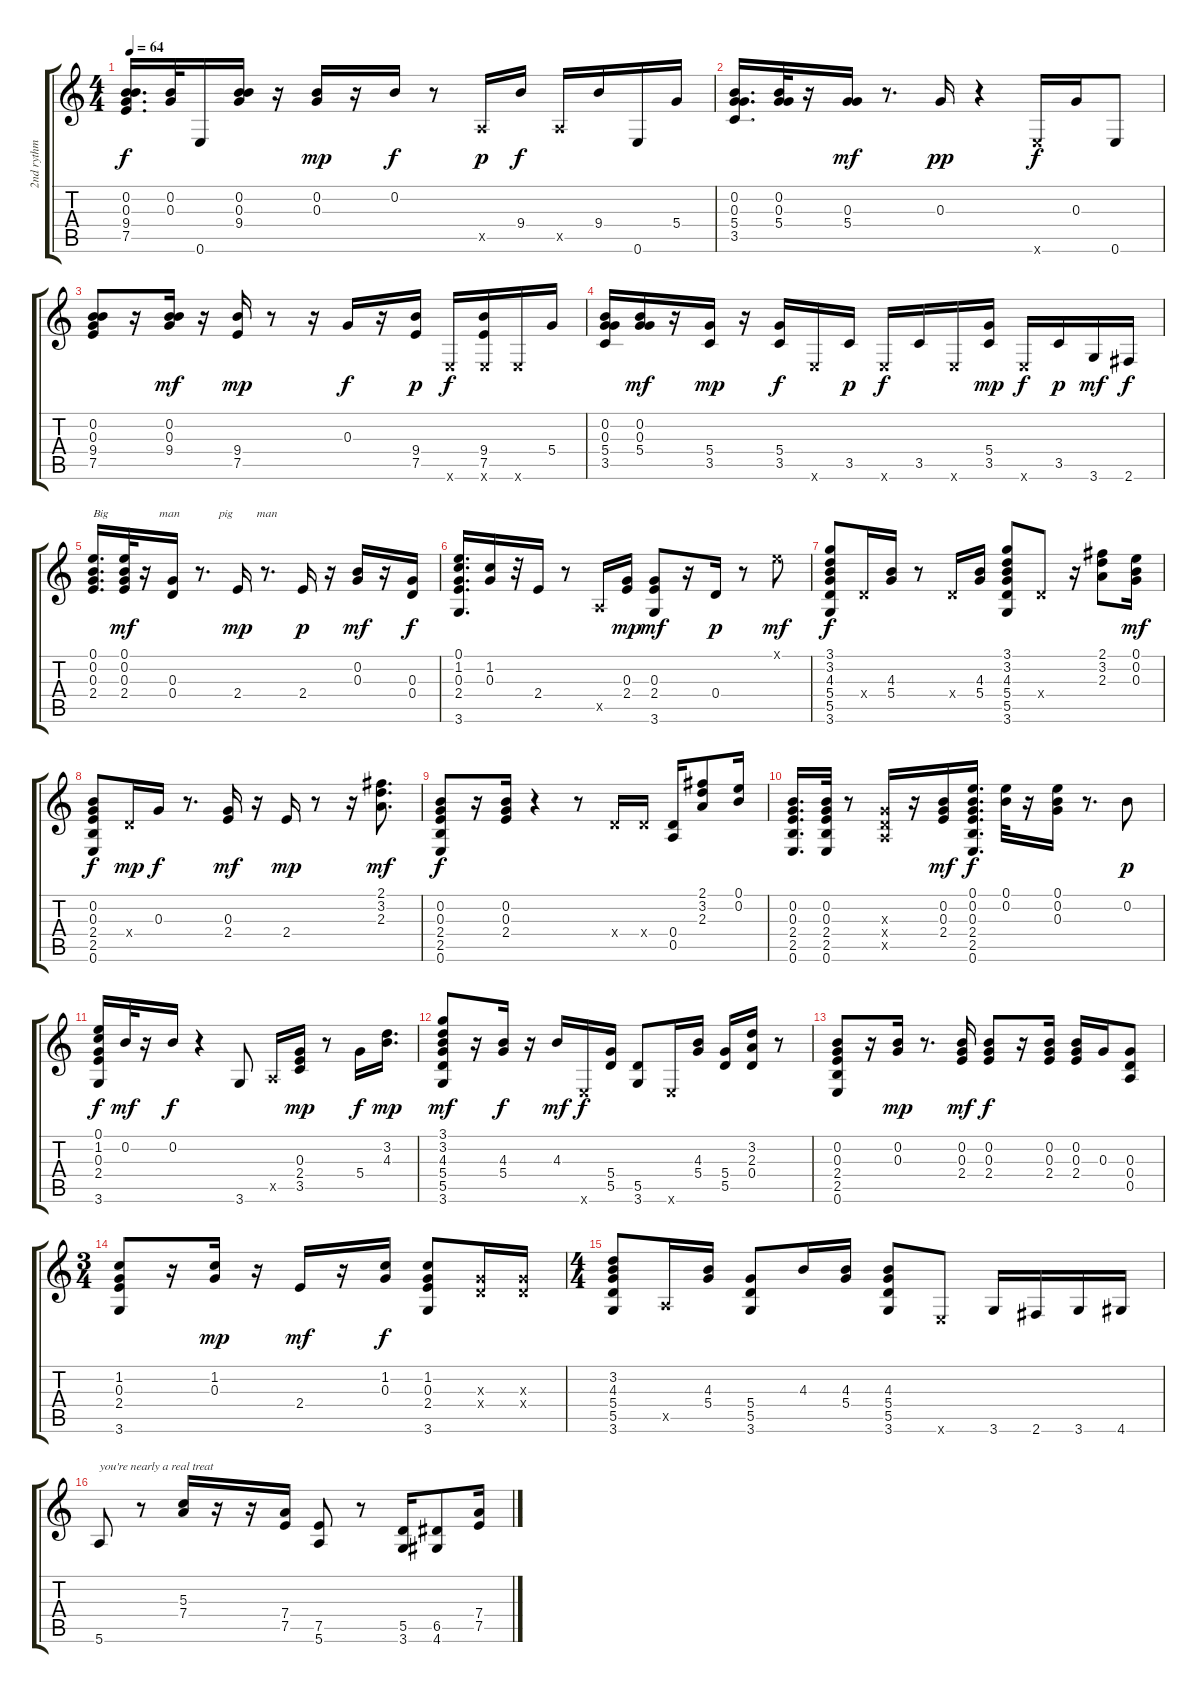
\track ("2nd rythm guitar" "2nd rythm ") {instrument electricguitarclean}
\staff {score tabs}
\tuning (E4 B3 G3 D3 A2 E2) {hide}
\ts (4 4)
\tempo 64
\clef g2
\ks c
(0.2 0.3 9.4 7.5).16{d dy f} (0.2 0.3).32 0.6.16 (0.2 0.3 9.4).16 r.16 (0.2 0.3).16{dy mp} r.16 0.2.16{dy f} r.8 0.5{x}.16{dy p} 9.4.16{dy f} 0.5{x}.16 9.4.16 0.6.16 5.4.16 |
(0.2 0.3 5.4 3.5).16{d} (0.2 0.3 5.4).32 r.16 (0.3 5.4).16{dy mf} r.8{d} 0.3.16{dy pp} r.4 0.6{x}.16{dy f} 0.3.16 0.6.8 |
(0.2 0.3 9.4 7.5).8 r.16 (0.2 0.3 9.4).16{dy mf} r.16 (9.4 7.5).16{dy mp} r.8 r.16 0.3.16{dy f} r.16 (9.4 7.5).16{dy p} 0.6{x}.16{dy f} (9.4 7.5 0.6{x}).16 0.6{x}.16 5.4.16 |
(0.2 0.3 5.4 3.5).16 (0.2 0.3 5.4).16{dy mf} r.16 (5.4 3.5).16{dy mp} r.16 (5.4 3.5).16{dy f} 0.6{x}.16 3.5.16{dy p} 0.6{x}.16{dy f} 3.5.16 0.6{x}.16 (5.4 3.5).16{dy mp} 0.6{x}.16{dy f} 3.5.16{dy p} 3.6.16{dy mf} 2.6.16{dy f} |
(0.1 0.2 0.3 2.4).16{d txt "Big                 man             pig        man"} (0.1 0.2 0.3 2.4).32{dy mf} r.16 (0.3 0.4).16 r.8{d} 2.4.16{dy mp} r.8{d} 2.4.16{dy p} r.16 (0.2 0.3).16{dy mf} r.16 (0.3 0.4).16{dy f} |
(0.1 1.2 0.3 2.4 3.6).16{d} (1.2 0.3).16 r.32 2.4.16 r.8 0.5{x}.16 (0.3 2.4).16{dy mp} (0.3 2.4 3.6).8{dy mf} r.16 0.4.16{dy p} r.8 0.1{x}.8{dy mf} |
(3.1 3.2 4.3 5.4 5.5 3.6).8{dy f} 0.4{x}.16 (4.3 5.4).16 r.8 0.4{x}.16 (4.3 5.4).16 (3.1 3.2 4.3 5.4 5.5 3.6).8 0.4{x}.8 r.16 (2.1 3.2 2.3).8 (0.1 0.2 0.3).16{dy mf} |
(0.2 0.3 2.4 2.5 0.6).8{dy f} 0.4{x}.16{dy mp} 0.3.16{dy f} r.8{d} (0.3 2.4).16{dy mf} r.16 2.4.16{dy mp} r.8 r.16 (2.1 3.2 2.3).8{d dy mf} |
(0.2 0.3 2.4 2.5 0.6).8{dy f} r.16 (0.2 0.3 2.4).16 r.4 r.8 0.4{x}.16 0.4{x}.16 (0.4 0.5).16 (2.1 3.2 2.3).8 (0.1 0.2).16 |
(0.2 0.3 2.4 2.5 0.6).16{d} (0.2 0.3 2.4 2.5 0.6).32 r.8 (0.3{x} 0.4{x} 0.5{x}).16 r.16 (0.2 0.3 2.4).16{dy mf} (0.1 0.2 0.3 2.4 2.5 0.6).16{d dy f} (0.1 0.2).32 r.16 (0.1 0.2 0.3).16 r.8{d} 0.2.8{dy p} |
(0.1 1.2 0.3 2.4 3.6).16{dy f} 0.2.32{dy mf} r.16 0.2.16{dy f} r.4 3.6.8 0.5{x}.16 (0.3 2.4 3.5).16{dy mp} r.8 5.4.16{dy f} (3.2 4.3).16{d dy mp} |
(3.1 3.2 4.3 5.4 5.5 3.6).8{dy mf} r.16 (4.3 5.4).16{dy f} r.16 4.3.16{dy mf} 0.6{x}.16{dy f} (5.4 5.5).16 (5.5 3.6).8 0.6{x}.16 (4.3 5.4).16 (5.4 5.5).16 (3.2 2.3 0.4).16 r.8 |
(0.2 0.3 2.4 2.5 0.6).8 r.16 (0.2 0.3).16{dy mp} r.8{d} (0.2 0.3 2.4).16{dy mf} (0.2 0.3 2.4).8{dy f} r.16 (0.2 0.3 2.4).16 (0.2 0.3 2.4).16 0.3.16 (0.3 0.4 0.5).8 |
\ts (3 4)
(1.2 0.3 2.4 3.6).8 r.16 (1.2 0.3).16{dy mp} r.16 2.4.16{dy mf} r.16 (1.2 0.3).16{dy f} (1.2 0.3 2.4 3.6).8 (0.3{x} 0.4{x}).16 (0.3{x} 0.4{x}).16 |
\ts (4 4)
(3.2 4.3 5.4 5.5 3.6).8 0.5{x}.16 (4.3 5.4).16 (5.4 5.5 3.6).8 4.3.16 (4.3 5.4).16 (4.3 5.4 5.5 3.6).8 0.6{x}.8 3.6.16 2.6.16 3.6.16 4.6.16 |
5.6.8{txt "you're nearly a real treat"} r.8 (5.3 7.4).16 r.16 r.16 (7.4 7.5).16 (7.5 5.6).8 r.8 (5.5 3.6).16 (6.5 4.6).8 (7.4 7.5).16
